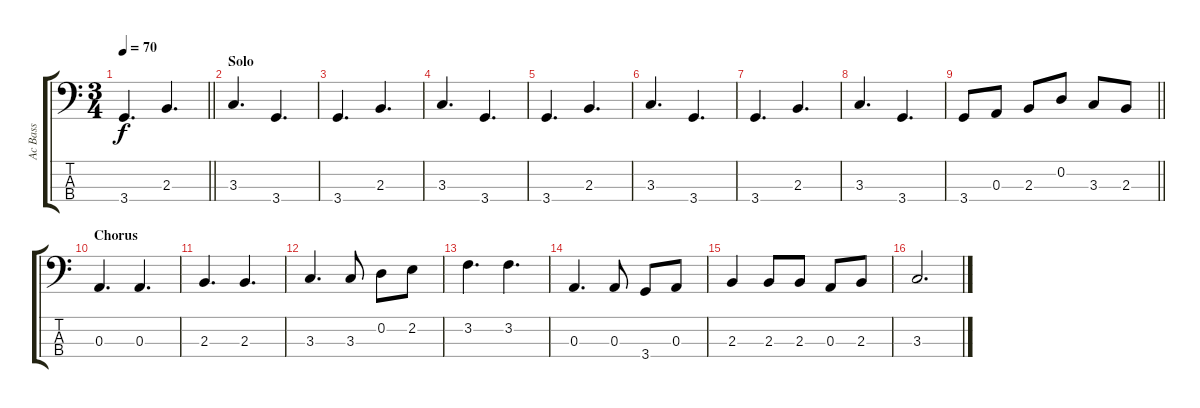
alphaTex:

\track ("Ac Bass" "Ac Bass") {instrument acousticbass}
\staff {score tabs}
\tuning (G2 D2 A1 E1) {hide}
\ts (3 4)
\tempo 70
\clef f4
\barLineRight lightlight
\ks c
3.4.4{d dy f} 2.3.4{d} |
\section ("" "Solo")
3.3.4{d} 3.4.4{d} |
3.4.4{d} 2.3.4{d} |
3.3.4{d} 3.4.4{d} |
3.4.4{d} 2.3.4{d} |
3.3.4{d} 3.4.4{d} |
3.4.4{d} 2.3.4{d} |
3.3.4{d} 3.4.4{d} |
\barLineRight lightlight
3.4.8 0.3.8 2.3.8 0.2.8 3.3.8 2.3.8 |
\section ("" "Chorus")
0.3.4{d} 0.3.4{d} |
2.3.4{d} 2.3.4{d} |
3.3.4{d} 3.3.8 0.2.8 2.2.8 |
3.2.4{d} 3.2.4{d} |
0.3.4{d} 0.3.8 3.4.8 0.3.8 |
2.3.4 2.3.8 2.3.8 0.3.8 2.3.8 |
3.3.2{d}
